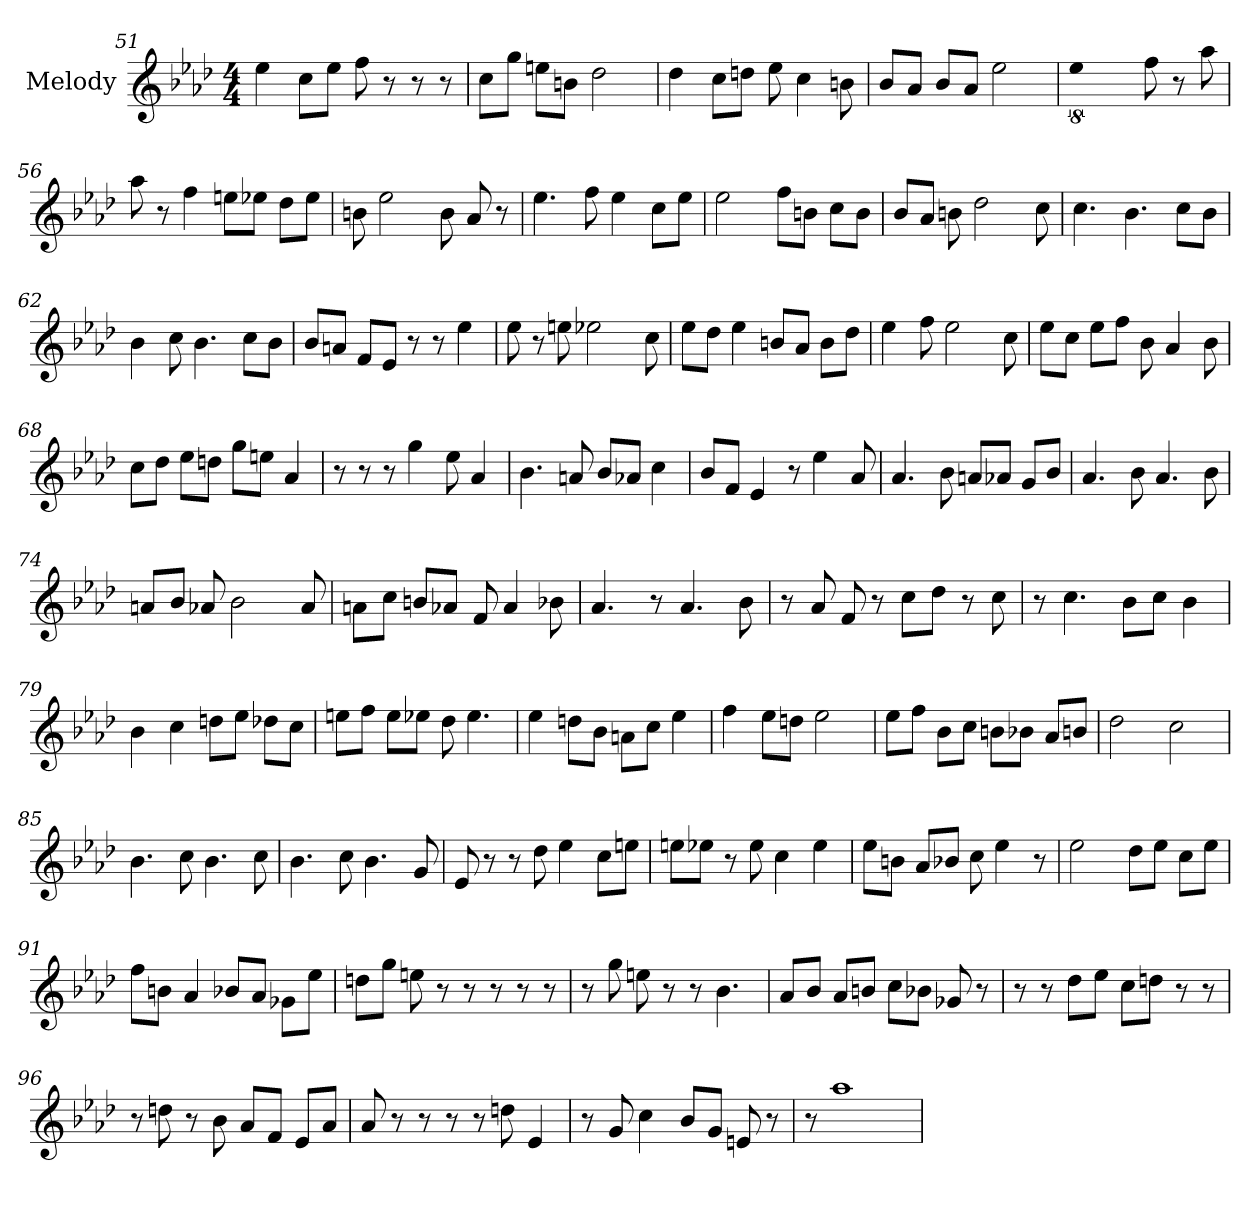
**kern
*part1
*staff1
*I"Melody
*clefG2
*k[b-e-a-d-]
*A-:
*M4/4
=51
4ee-
8cc\L
8ee-\J
8ff
8r
8r
8r
=52
8cc\L
8gg\J
8ee\L
8b\J
2dd-
=53
4dd-
8cc\L
8dd\J
8ee-
4cc
8b
=54
8b-/L
8a-/J
8b-/L
8a-/J
2ee-
=55
!LO:N:vis=2
8%5ee-
8ff
8r
8aa-
=56
8aa-
8r
4ff
8ee\L
8ee-\J
8dd-\L
8ee-\J
=57
8b
2ee-
8b
8a-
8r
=58
4.ee-
8ff
4ee-
8cc\L
8ee-\J
=59
2ee-
8ff\L
8b\J
8cc\L
8b\J
=60
8b-/L
8a-/J
8b
2dd-
8cc
=61
4.cc
4.b-
8cc\L
8b-\J
=62
4b-
8cc
4.b-
8cc\L
8b-\J
=63
8b-/L
8a/J
8f/L
8e-/J
8r
8r
4ee-
=64
8ee-
8r
8ee
2ee-
8cc
=65
8ee-\L
8dd-\J
4ee-
8b/L
8a-/J
8b\L
8dd-\J
=66
4ee-
8ff
2ee-
8cc
=67
8ee-\L
8cc\J
8ee-\L
8ff\J
8b-
4a-
8b-
=68
8cc\L
8dd-\J
8ee-\L
8dd\J
8gg\L
8ee\J
4a-
=69
8r
8r
8r
4gg
8ee-
4a-
=70
4.b-
8a
8b-/L
8a-/J
4cc
=71
8b-/L
8f/J
4e-
8r
4ee-
8a-
=72
4.a-
8b-
8a/L
8a-/J
8g/L
8b-/J
=73
4.a-
8b-
4.a-
8b-
=74
8a/L
8b-/J
8a-
2b-
8a-
=75
8a\L
8cc\J
8b/L
8a-/J
8f
4a-
8b-
=76
4.a-
8r
4.a-
8b-
=77
8r
8a-
8f
8r
8cc\L
8dd-\J
8r
8cc
=78
8r
4.cc
8b-\L
8cc\J
4b-
=79
4b-
4cc
8dd\L
8ee-\J
8dd-\L
8cc\J
=80
8ee\L
8ff\J
8ee\L
8ee-\J
8dd-
4.ee-
=81
4ee-
8dd\L
8b-\J
8a\L
8cc\J
4ee-
=82
4ff
8ee-\L
8dd\J
2ee-
=83
8ee-\L
8ff\J
8b-\L
8cc\J
8b\L
8b-\J
8a-/L
8b/J
=84
2dd-
2cc
=85
4.b-
8cc
4.b-
8cc
=86
4.b-
8cc
4.b-
8g
=87
8e-
8r
8r
8dd-
4ee-
8cc\L
8ee\J
=88
8ee\L
8ee-\J
8r
8ee-
4cc
4ee-
=89
8ee-\L
8b\J
8a-/L
8b-/J
8cc
4ee-
8r
=90
2ee-
8dd-\L
8ee-\J
8cc\L
8ee-\J
=91
8ff\L
8b\J
4a-
8b-/L
8a-/J
8g-\L
8ee-\J
=92
8dd\L
8gg\J
8ee
8r
8r
8r
8r
8r
=93
8r
8gg
8ee
8r
8r
4.b-
=94
8a-/L
8b-/J
8a-/L
8b/J
8cc\L
8b-\J
8g-
8r
=95
8r
8r
8dd-\L
8ee-\J
8cc\L
8dd\J
8r
8r
=96
8r
8dd
8r
8b-
8a-/L
8f/J
8e-/L
8a-/J
=97
8a-
8r
8r
8r
8r
8dd
4e-
=98
8r
8g
4cc
8b-/L
8g/J
8e
8r
=99
8r
!LO:N:vis=1
2..aa-
=
*-
